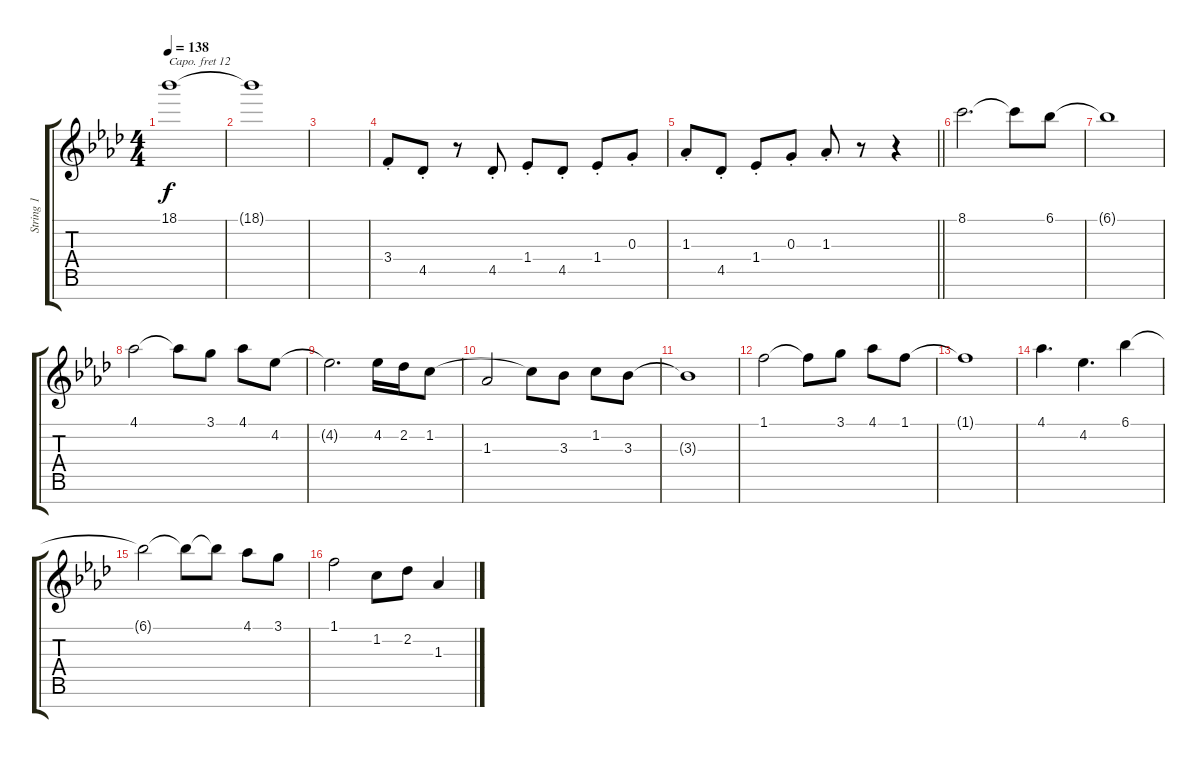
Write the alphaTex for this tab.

\track ("String 1" "String 1") {instrument stringensemble1}
\staff {score tabs}
\capo 12
\tuning (E4 B3 G3 D3 A2 E2 B1) {hide}
\ts (4 4)
\tempo 138
\clef g2
\ks ab
18.1.1{dy f} |
18.1{t}.1 |
|
3.4{st}.8 4.5{st}.8 r.8 4.5{st}.8 1.4{st}.8 4.5{st}.8 1.4{st}.8 0.3{st}.8 |
\barLineRight lightlight
1.3{st}.8 4.5{st}.8 1.4{st}.8 0.3{st}.8 1.3{st}.8 r.8 r.4 |
8.1.2{d} 8.1{t}.8 6.1.8 |
6.1{t}.1 |
4.1.2 4.1{t}.8 3.1.8 4.1.8 4.2.8 |
4.2{t}.2{d} 4.2.16 2.2.16 1.2.8 |
1.3.2 1.2{t}.8 3.3.8 1.2.8 3.3.8 |
3.3{t}.1 |
1.1.2 1.1{t}.8 3.1.8 4.1.8 1.1.8 |
1.1{t}.1 |
4.1.4{d} 4.2.4{d} 6.1.4 |
6.1{t}.2 6.1{t}.8 6.1{t}.8 4.1.8 3.1.8 |
1.1.2 1.2.8 2.2.8 1.3.4
